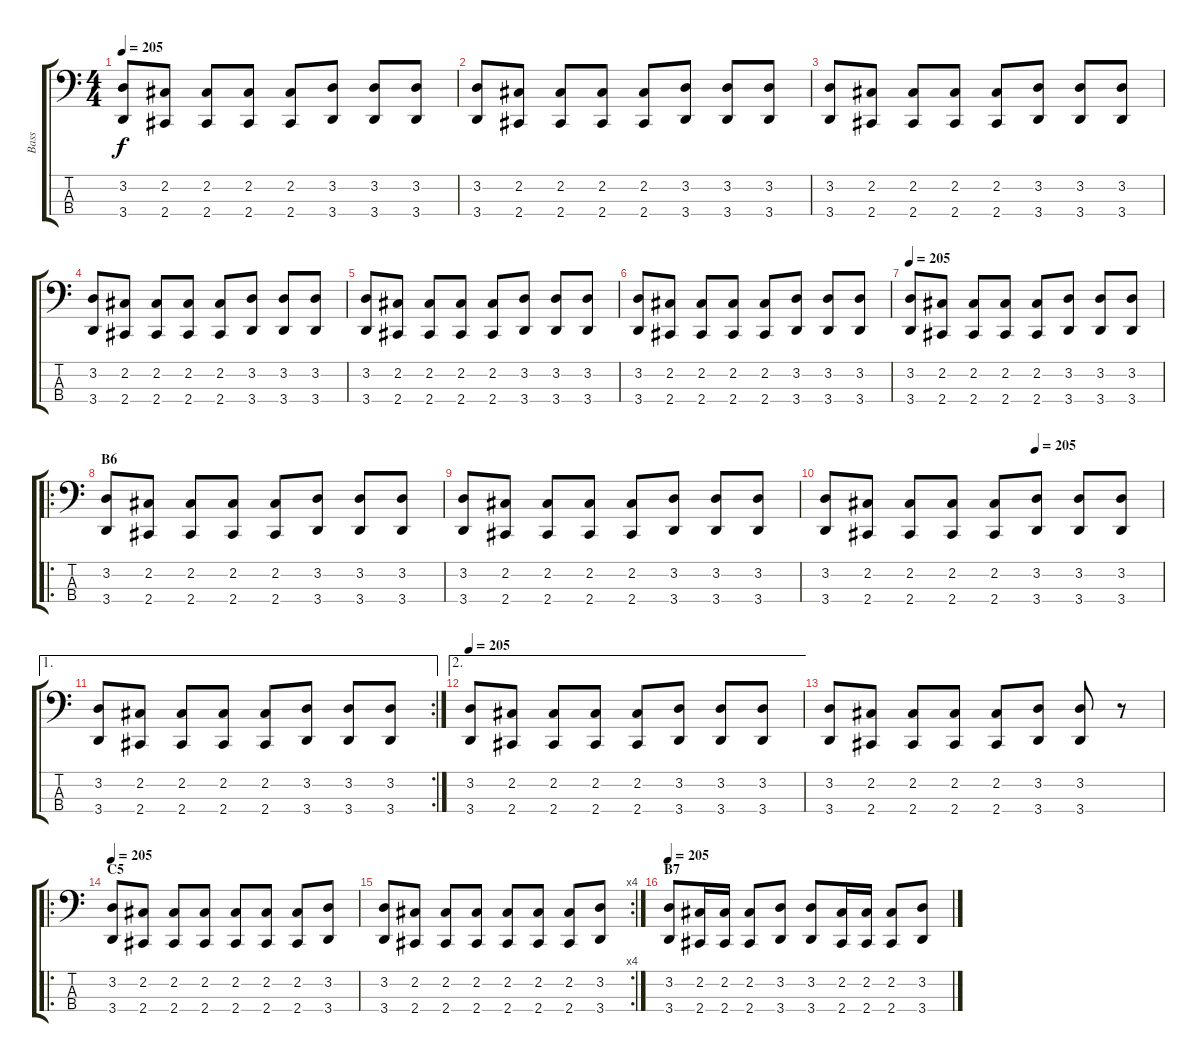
\track ("Bass" "Bass") {instrument electricbasspick}
\staff {score tabs}
\tuning (E2 B1 Gb1 B0) {hide}
\ts (4 4)
\tempo 205
\clef f4
\ks c
(3.2 3.4).8{dy f} (2.2 2.4).8 (2.2 2.4).8 (2.2 2.4).8 (2.2 2.4).8 (3.2 3.4).8 (3.2 3.4).8 (3.2 3.4).8 |
(3.2 3.4).8 (2.2 2.4).8 (2.2 2.4).8 (2.2 2.4).8 (2.2 2.4).8 (3.2 3.4).8 (3.2 3.4).8 (3.2 3.4).8 |
(3.2 3.4).8 (2.2 2.4).8 (2.2 2.4).8 (2.2 2.4).8 (2.2 2.4).8 (3.2 3.4).8 (3.2 3.4).8 (3.2 3.4).8 |
(3.2 3.4).8 (2.2 2.4).8 (2.2 2.4).8 (2.2 2.4).8 (2.2 2.4).8 (3.2 3.4).8 (3.2 3.4).8 (3.2 3.4).8 |
(3.2 3.4).8 (2.2 2.4).8 (2.2 2.4).8 (2.2 2.4).8 (2.2 2.4).8 (3.2 3.4).8 (3.2 3.4).8 (3.2 3.4).8 |
(3.2 3.4).8 (2.2 2.4).8 (2.2 2.4).8 (2.2 2.4).8 (2.2 2.4).8 (3.2 3.4).8 (3.2 3.4).8 (3.2 3.4).8 |
\tempo 205
(3.2 3.4).8 (2.2 2.4).8 (2.2 2.4).8 (2.2 2.4).8 (2.2 2.4).8 (3.2 3.4).8 (3.2 3.4).8 (3.2 3.4).8 |
\ro
\section ("" "B6")
(3.2 3.4).8 (2.2 2.4).8 (2.2 2.4).8 (2.2 2.4).8 (2.2 2.4).8 (3.2 3.4).8 (3.2 3.4).8 (3.2 3.4).8 |
(3.2 3.4).8 (2.2 2.4).8 (2.2 2.4).8 (2.2 2.4).8 (2.2 2.4).8 (3.2 3.4).8 (3.2 3.4).8 (3.2 3.4).8 |
\tempo (205 0.625)
(3.2 3.4).8 (2.2 2.4).8 (2.2 2.4).8 (2.2 2.4).8 (2.2 2.4).8 (3.2 3.4).8 (3.2 3.4).8 (3.2 3.4).8 |
\ae 1
\rc 2
(3.2 3.4).8 (2.2 2.4).8 (2.2 2.4).8 (2.2 2.4).8 (2.2 2.4).8 (3.2 3.4).8 (3.2 3.4).8 (3.2 3.4).8 |
\ae 2
\tempo 205
(3.2 3.4).8 (2.2 2.4).8 (2.2 2.4).8 (2.2 2.4).8 (2.2 2.4).8 (3.2 3.4).8 (3.2 3.4).8 (3.2 3.4).8 |
(3.2 3.4).8 (2.2 2.4).8 (2.2 2.4).8 (2.2 2.4).8 (2.2 2.4).8 (3.2 3.4).8 (3.2 3.4).8 r.8 |
\ro
\section ("" "C5")
\tempo 205
(3.2 3.4).8 (2.2 2.4).8 (2.2 2.4).8 (2.2 2.4).8 (2.2 2.4).8 (2.2 2.4).8 (2.2 2.4).8 (3.2 3.4).8 |
\rc 4
(3.2 3.4).8 (2.2 2.4).8 (2.2 2.4).8 (2.2 2.4).8 (2.2 2.4).8 (2.2 2.4).8 (2.2 2.4).8 (3.2 3.4).8 |
\section ("" "B7")
\tempo 205
(3.2 3.4).8 (2.2 2.4).16 (2.2 2.4).16 (2.2 2.4).8 (3.2 3.4).8 (3.2 3.4).8 (2.2 2.4).16 (2.2 2.4).16 (2.2 2.4).8 (3.2 3.4).8
